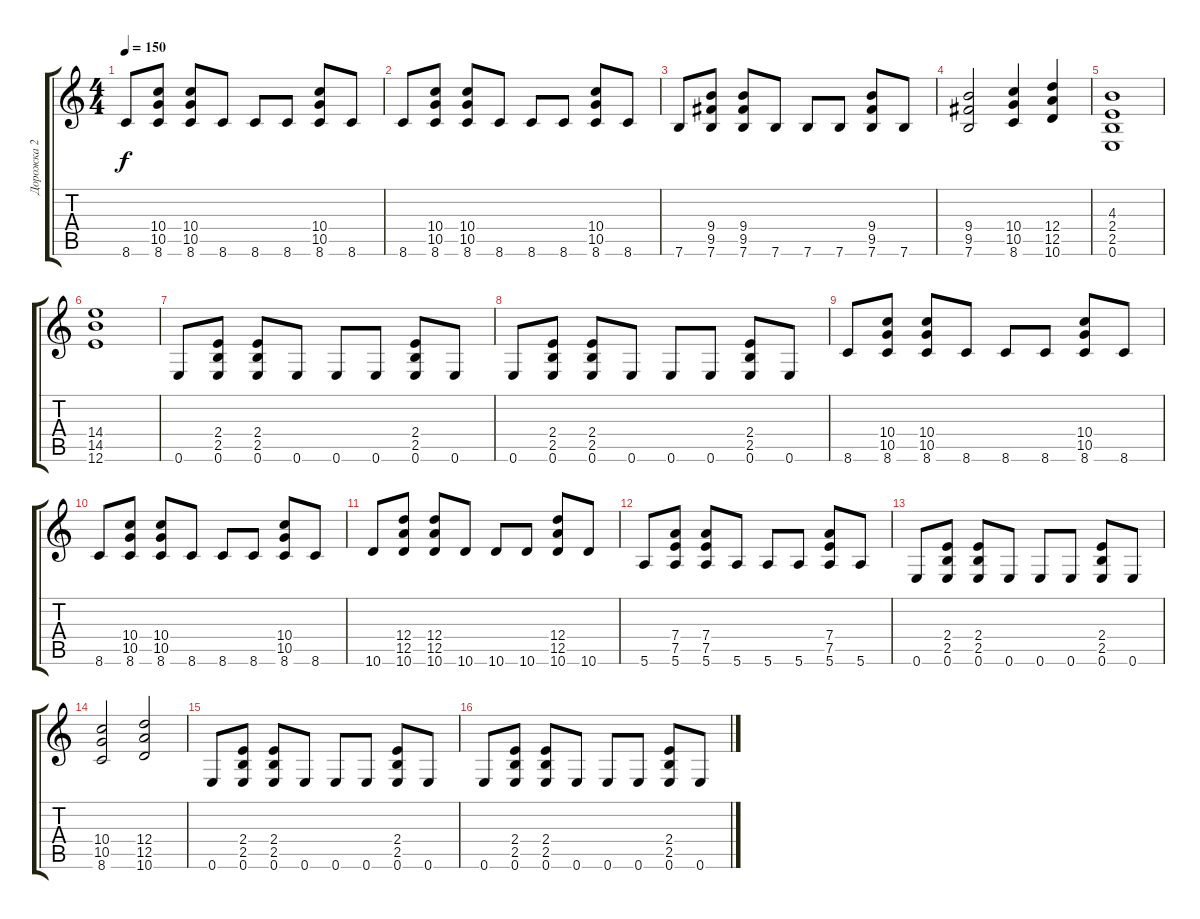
\track ("Дорожка 2" "Дорожка 2") {instrument distortionguitar}
\staff {score tabs}
\tuning (E4 B3 G3 D3 A2 E2) {hide}
\ts (4 4)
\tempo 150
\clef g2
\ks c
8.6.8{dy f} (10.4 10.5 8.6).8 (10.4 10.5 8.6).8 8.6.8 8.6.8 8.6.8 (10.4 10.5 8.6).8 8.6.8 |
8.6.8 (10.4 10.5 8.6).8 (10.4 10.5 8.6).8 8.6.8 8.6.8 8.6.8 (10.4 10.5 8.6).8 8.6.8 |
7.6.8 (9.4 9.5 7.6).8 (9.4 9.5 7.6).8 7.6.8 7.6.8 7.6.8 (9.4 9.5 7.6).8 7.6.8 |
(9.4 9.5 7.6).2 (10.4 10.5 8.6).4 (12.4 12.5 10.6).4 |
(4.3 2.4 2.5 0.6).1 |
(14.4 14.5 12.6).1 |
0.6.8{volume 10} (2.4 2.5 0.6).8 (2.4 2.5 0.6).8 0.6.8 0.6.8 0.6.8 (2.4 2.5 0.6).8 0.6.8 |
0.6.8 (2.4 2.5 0.6).8 (2.4 2.5 0.6).8 0.6.8 0.6.8 0.6.8 (2.4 2.5 0.6).8 0.6.8 |
8.6.8 (10.4 10.5 8.6).8 (10.4 10.5 8.6).8 8.6.8 8.6.8 8.6.8 (10.4 10.5 8.6).8 8.6.8 |
8.6.8 (10.4 10.5 8.6).8 (10.4 10.5 8.6).8 8.6.8 8.6.8 8.6.8 (10.4 10.5 8.6).8 8.6.8 |
10.6.8 (12.4 12.5 10.6).8 (12.4 12.5 10.6).8 10.6.8 10.6.8 10.6.8 (12.4 12.5 10.6).8 10.6.8 |
5.6.8 (7.4 7.5 5.6).8 (7.4 7.5 5.6).8 5.6.8 5.6.8 5.6.8 (7.4 7.5 5.6).8 5.6.8 |
0.6.8 (2.4 2.5 0.6).8 (2.4 2.5 0.6).8 0.6.8 0.6.8 0.6.8 (2.4 2.5 0.6).8 0.6.8 |
(10.4 10.5 8.6).2 (12.4 12.5 10.6).2 |
0.6.8 (2.4 2.5 0.6).8 (2.4 2.5 0.6).8 0.6.8 0.6.8 0.6.8 (2.4 2.5 0.6).8 0.6.8 |
0.6.8 (2.4 2.5 0.6).8 (2.4 2.5 0.6).8 0.6.8 0.6.8 0.6.8 (2.4 2.5 0.6).8 0.6.8
